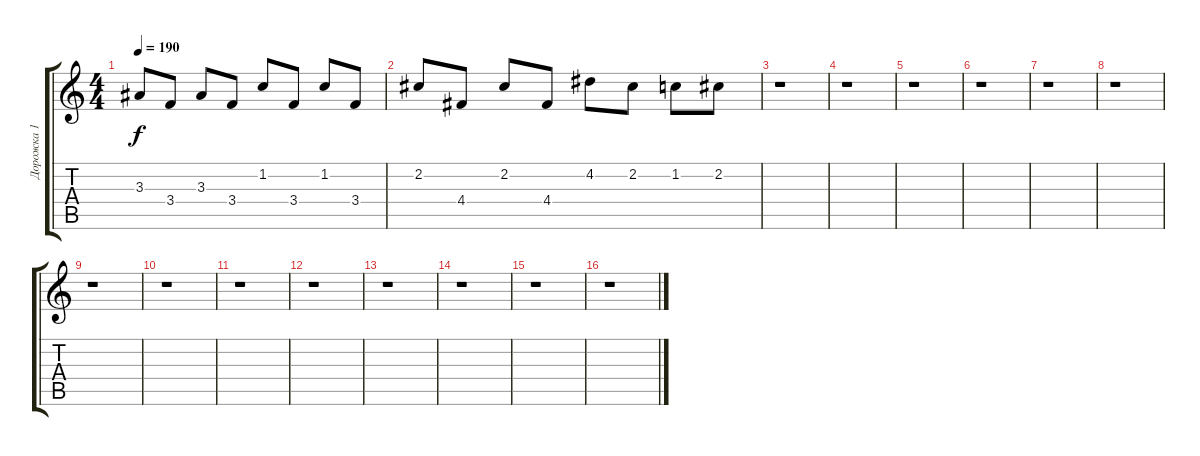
\track ("Дорожка 1" "Дорожка 1") {instrument overdrivenguitar}
\staff {score tabs}
\tuning (E4 B3 G3 D3 A2 E2) {hide}
\ts (4 4)
\tempo 190
\clef g2
\ks c
3.3.8{dy f} 3.4.8 3.3.8 3.4.8 1.2.8 3.4.8 1.2.8 3.4.8 |
2.2.8 4.4.8 2.2.8 4.4.8 4.2.8 2.2.8 1.2.8 2.2.8 |
r.1 |
r.1 |
r.1 |
r.1 |
r.1 |
r.1 |
r.1 |
r.1 |
r.1 |
r.1 |
r.1 |
r.1 |
r.1 |
r.1
